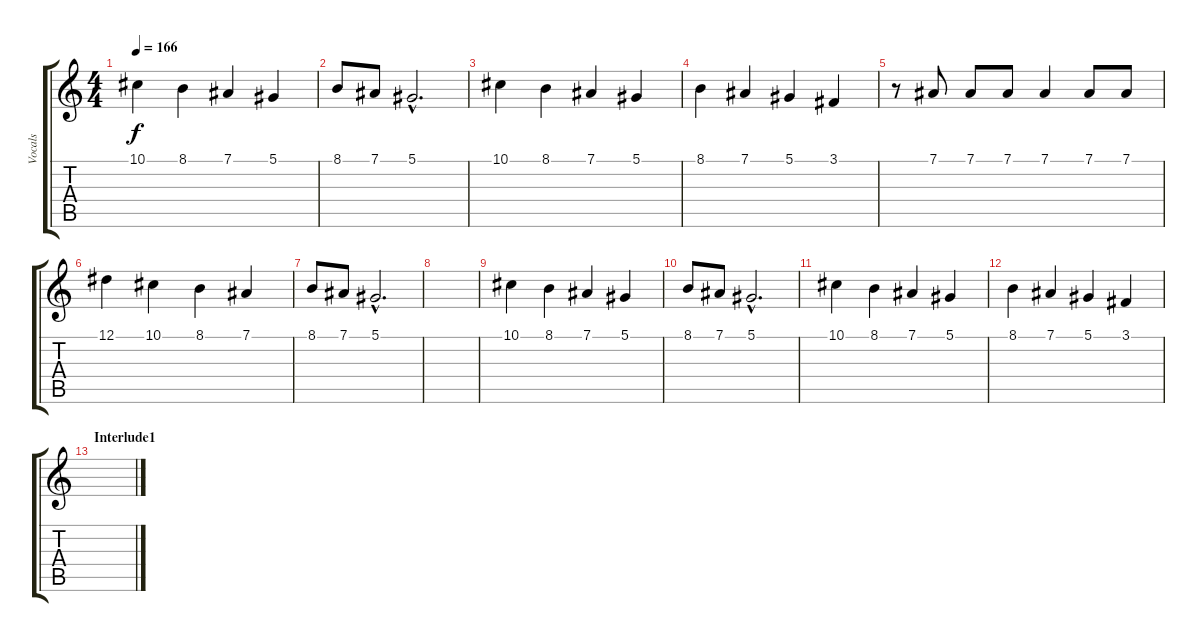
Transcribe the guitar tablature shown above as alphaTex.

\track ("Vocals" "Vocals") {instrument lead2sawtooth}
\staff {score tabs}
\tuning (Eb4 Bb3 Gb3 Db3 Ab2 Eb2) {hide}
\ts (4 4)
\tempo 166
\clef g2
\ks c
10.1.4{dy f} 8.1.4 7.1.4 5.1.4 |
8.1.8 7.1.8 5.1{hac}.2{d} |
10.1.4 8.1.4 7.1.4 5.1.4 |
8.1.4 7.1.4 5.1.4 3.1.4 |
r.8 7.1.8 7.1.8 7.1.8 7.1.4 7.1.8 7.1.8 |
12.1.4 10.1.4 8.1.4 7.1.4 |
8.1.8 7.1.8 5.1{hac}.2{d} |
|
10.1.4 8.1.4 7.1.4 5.1.4 |
8.1.8 7.1.8 5.1{hac}.2{d} |
10.1.4 8.1.4 7.1.4 5.1.4 |
8.1.4 7.1.4 5.1.4 3.1.4 |
\section ("" "Interlude1")
